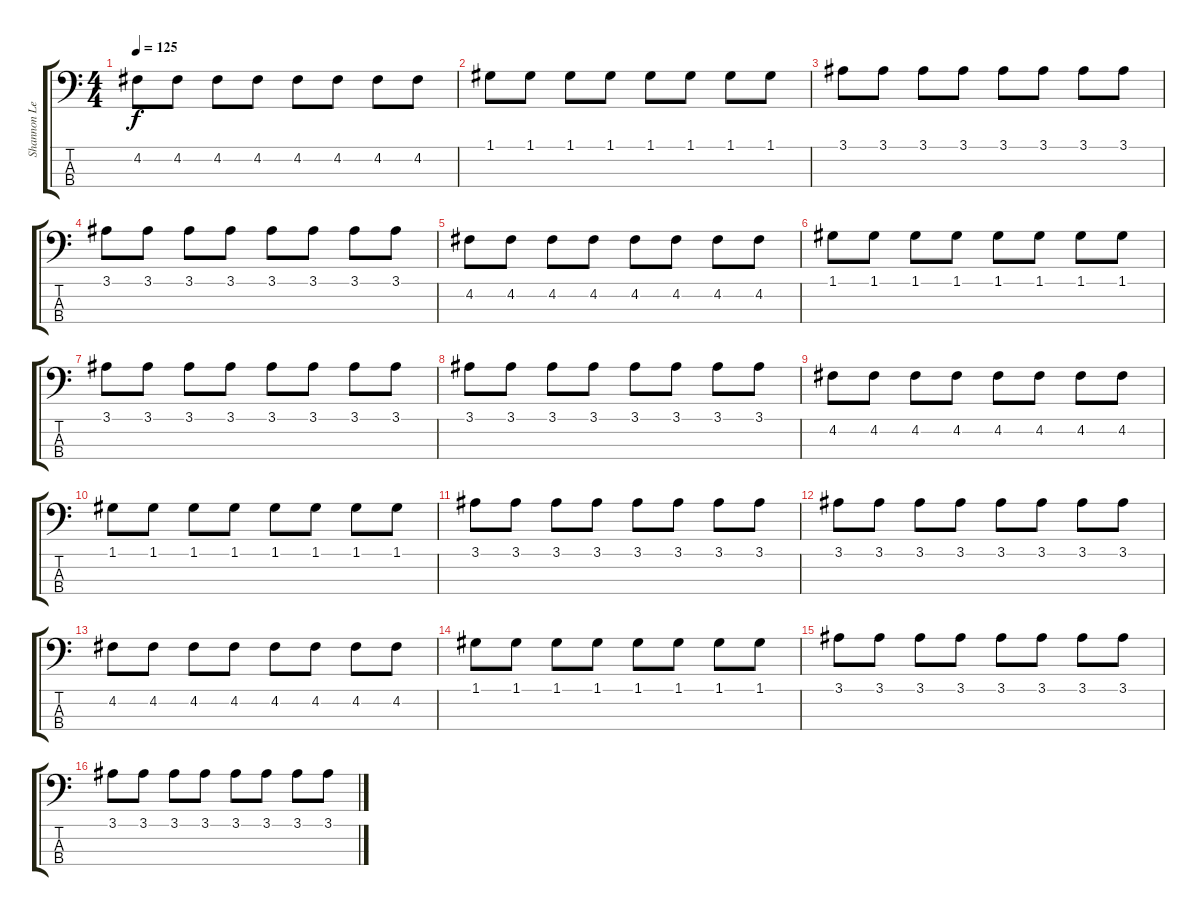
\track ("Shannon Leto" "Shannon Le") {instrument acousticbass}
\staff {score tabs}
\tuning (G2 D2 A1 E1) {hide}
\ts (4 4)
\tempo 125
\clef f4
\ks c
4.2.8{dy f} 4.2.8 4.2.8 4.2.8 4.2.8 4.2.8 4.2.8 4.2.8 |
1.1.8 1.1.8 1.1.8 1.1.8 1.1.8 1.1.8 1.1.8 1.1.8 |
3.1.8 3.1.8 3.1.8 3.1.8 3.1.8 3.1.8 3.1.8 3.1.8 |
3.1.8 3.1.8 3.1.8 3.1.8 3.1.8 3.1.8 3.1.8 3.1.8 |
4.2.8 4.2.8 4.2.8 4.2.8 4.2.8 4.2.8 4.2.8 4.2.8 |
1.1.8 1.1.8 1.1.8 1.1.8 1.1.8 1.1.8 1.1.8 1.1.8 |
3.1.8 3.1.8 3.1.8 3.1.8 3.1.8 3.1.8 3.1.8 3.1.8 |
3.1.8 3.1.8 3.1.8 3.1.8 3.1.8 3.1.8 3.1.8 3.1.8 |
4.2.8 4.2.8 4.2.8 4.2.8 4.2.8 4.2.8 4.2.8 4.2.8 |
1.1.8 1.1.8 1.1.8 1.1.8 1.1.8 1.1.8 1.1.8 1.1.8 |
3.1.8 3.1.8 3.1.8 3.1.8 3.1.8 3.1.8 3.1.8 3.1.8 |
3.1.8 3.1.8 3.1.8 3.1.8 3.1.8 3.1.8 3.1.8 3.1.8 |
4.2.8 4.2.8 4.2.8 4.2.8 4.2.8 4.2.8 4.2.8 4.2.8 |
1.1.8 1.1.8 1.1.8 1.1.8 1.1.8 1.1.8 1.1.8 1.1.8 |
3.1.8 3.1.8 3.1.8 3.1.8 3.1.8 3.1.8 3.1.8 3.1.8 |
3.1.8 3.1.8 3.1.8 3.1.8 3.1.8 3.1.8 3.1.8 3.1.8
